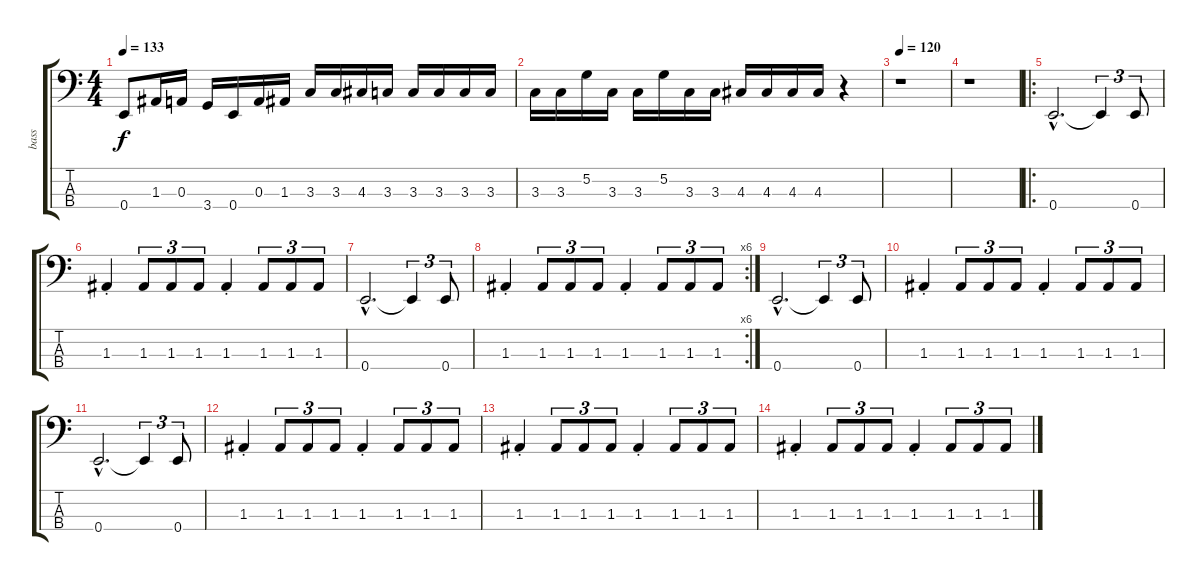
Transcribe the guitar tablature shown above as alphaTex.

\track ("bass" "bass") {instrument electricbasspick}
\staff {score tabs}
\tuning (G2 D2 A1 E1) {hide}
\ts (4 4)
\tempo 133
\clef f4
\ks c
0.4.8{dy f} 1.3.16 0.3.16 3.4.16 0.4.16 0.3.16 1.3.16 3.3.16 3.3.16 4.3.16 3.3.16 3.3.16 3.3.16 3.3.16 3.3.16 |
3.3.16 3.3.16 5.2.16 3.3.16 3.3.16 5.2.16 3.3.16 3.3.16 4.3.16 4.3.16 4.3.16 4.3.16 r.4 |
\tempo 120
r.1 |
r.1 |
\ro
0.4{hac}.2{d} 0.4{t}.4{tu (3 2)} 0.4.8{tu (3 2)} |
1.3{st}.4 1.3.8{tu (3 2)} 1.3.8{tu (3 2)} 1.3.8{tu (3 2)} 1.3{st}.4 1.3.8{tu (3 2)} 1.3.8{tu (3 2)} 1.3.8{tu (3 2)} |
0.4{hac}.2{d} 0.4{t}.4{tu (3 2)} 0.4.8{tu (3 2)} |
\rc 6
1.3{st}.4 1.3.8{tu (3 2)} 1.3.8{tu (3 2)} 1.3.8{tu (3 2)} 1.3{st}.4 1.3.8{tu (3 2)} 1.3.8{tu (3 2)} 1.3.8{tu (3 2)} |
0.4{hac}.2{d} 0.4{t}.4{tu (3 2)} 0.4.8{tu (3 2)} |
1.3{st}.4 1.3.8{tu (3 2)} 1.3.8{tu (3 2)} 1.3.8{tu (3 2)} 1.3{st}.4 1.3.8{tu (3 2)} 1.3.8{tu (3 2)} 1.3.8{tu (3 2)} |
0.4{hac}.2{d} 0.4{t}.4{tu (3 2)} 0.4.8{tu (3 2)} |
1.3{st}.4 1.3.8{tu (3 2)} 1.3.8{tu (3 2)} 1.3.8{tu (3 2)} 1.3{st}.4 1.3.8{tu (3 2)} 1.3.8{tu (3 2)} 1.3.8{tu (3 2)} |
1.3{st}.4 1.3.8{tu (3 2)} 1.3.8{tu (3 2)} 1.3.8{tu (3 2)} 1.3{st}.4 1.3.8{tu (3 2)} 1.3.8{tu (3 2)} 1.3.8{tu (3 2)} |
1.3{st}.4 1.3.8{tu (3 2)} 1.3.8{tu (3 2)} 1.3.8{tu (3 2)} 1.3{st}.4 1.3.8{tu (3 2)} 1.3.8{tu (3 2)} 1.3.8{tu (3 2)}
